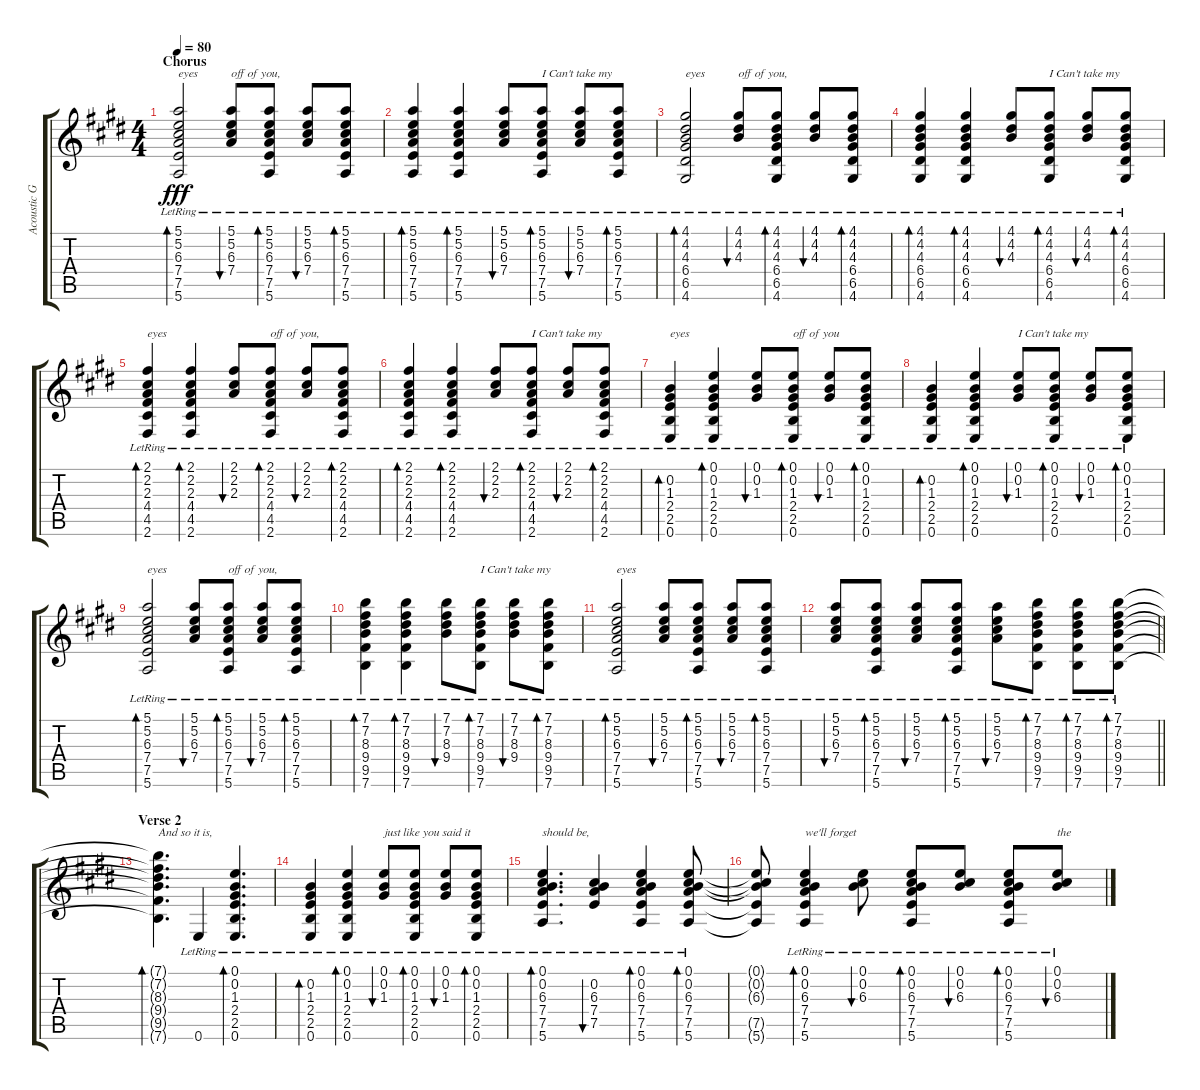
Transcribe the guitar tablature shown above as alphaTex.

\track ("Acoustic Guitar 1" "Acoustic G") {instrument acousticguitarsteel}
\staff {score tabs}
\tuning (E4 B3 G3 D3 A2 E2) {hide}
\ts (4 4)
\section ("" "Chorus")
\tempo 80
\clef g2
\ks e
(5.1{lr} 5.2{lr} 6.3{lr} 7.4{lr} 7.5{lr} 5.6{lr}).2{bd 30 txt "eyes" dy fff} (5.1{lr} 5.2{lr} 6.3{lr} 7.4{lr}).8{bu 30 txt "off of you,"} (5.1{lr} 5.2{lr} 6.3{lr} 7.4{lr} 7.5{lr} 5.6{lr}).8{bd 30} (5.1{lr} 5.2{lr} 6.3{lr} 7.4{lr}).8{bu 30} (5.1{lr} 5.2{lr} 6.3{lr} 7.4{lr} 7.5{lr} 5.6{lr}).8{bd 30} |
(5.1{lr} 5.2{lr} 6.3{lr} 7.4{lr} 7.5{lr} 5.6{lr}).4{bd 30} (5.1{lr} 5.2{lr} 6.3{lr} 7.4{lr} 7.5{lr} 5.6{lr}).4{bd 30} (5.1{lr} 5.2{lr} 6.3{lr} 7.4{lr}).8{bu 30} (5.1{lr} 5.2{lr} 6.3{lr} 7.4{lr} 7.5{lr} 5.6{lr}).8{bd 30 txt "I Can't take my"} (5.1{lr} 5.2{lr} 6.3{lr} 7.4{lr}).8{bu 30} (5.1{lr} 5.2{lr} 6.3{lr} 7.4{lr} 7.5{lr} 5.6{lr}).8{bd 30} |
(4.1{lr} 4.2{lr} 4.3{lr} 6.4{lr} 6.5{lr} 4.6{lr}).2{bd 30 txt "eyes"} (4.1{lr} 4.2{lr} 4.3{lr}).8{bu 30 txt "off of you,"} (4.1{lr} 4.2{lr} 4.3{lr} 6.4{lr} 6.5{lr} 4.6{lr}).8{bd 30} (4.1{lr} 4.2{lr} 4.3{lr}).8{bu 30} (4.1{lr} 4.2{lr} 4.3{lr} 6.4{lr} 6.5{lr} 4.6{lr}).8{bd 30} |
(4.1{lr} 4.2{lr} 4.3{lr} 6.4{lr} 6.5{lr} 4.6{lr}).4{bd 30} (4.1{lr} 4.2{lr} 4.3{lr} 6.4{lr} 6.5{lr} 4.6{lr}).4{bd 30} (4.1{lr} 4.2{lr} 4.3{lr}).8{bu 30} (4.1{lr} 4.2{lr} 4.3{lr} 6.4{lr} 6.5{lr} 4.6{lr}).8{bd 30 txt "I Can't take my"} (4.1{lr} 4.2{lr} 4.3{lr}).8{bu 30} (4.1{lr} 4.2{lr} 4.3{lr} 6.4{lr} 6.5{lr} 4.6{lr}).8{bd 30} |
(2.1{lr} 2.2{lr} 2.3{lr} 4.4{lr} 4.5{lr} 2.6{lr}).4{bd 30 txt "eyes"} (2.1{lr} 2.2{lr} 2.3{lr} 4.4{lr} 4.5{lr} 2.6{lr}).4{bd 30} (2.1{lr} 2.2{lr} 2.3{lr}).8{bu 30} (2.1{lr} 2.2{lr} 2.3{lr} 4.4{lr} 4.5{lr} 2.6{lr}).8{bd 30 txt "off of you,"} (2.1{lr} 2.2{lr} 2.3{lr}).8{bu 30} (2.1{lr} 2.2{lr} 2.3{lr} 4.4{lr} 4.5{lr} 2.6{lr}).8{bd 30} |
(2.1{lr} 2.2{lr} 2.3{lr} 4.4{lr} 4.5{lr} 2.6{lr}).4{bd 30} (2.1{lr} 2.2{lr} 2.3{lr} 4.4{lr} 4.5{lr} 2.6{lr}).4{bd 30} (2.1{lr} 2.2{lr} 2.3{lr}).8{bu 30} (2.1{lr} 2.2{lr} 2.3{lr} 4.4{lr} 4.5{lr} 2.6{lr}).8{bd 30 txt "I Can't take my"} (2.1{lr} 2.2{lr} 2.3{lr}).8{bu 30} (2.1{lr} 2.2{lr} 2.3{lr} 4.4{lr} 4.5{lr} 2.6{lr}).8{bd 30} |
(0.2{lr} 1.3{lr} 2.4{lr} 2.5{lr} 0.6{lr}).4{bd 120 txt "eyes"} (0.1{lr} 0.2{lr} 1.3{lr} 2.4{lr} 2.5{lr} 0.6{lr}).4{bd 120} (0.1{lr} 0.2{lr} 1.3{lr}).8{bu 30} (0.1{lr} 0.2{lr} 1.3{lr} 2.4{lr} 2.5{lr} 0.6{lr}).8{bd 30 txt "off of you"} (0.1{lr} 0.2{lr} 1.3{lr}).8{bu 30} (0.1{lr} 0.2{lr} 1.3{lr} 2.4{lr} 2.5{lr} 0.6{lr}).8{bd 30} |
(0.2{lr} 1.3{lr} 2.4{lr} 2.5{lr} 0.6{lr}).4{bd 120} (0.1{lr} 0.2{lr} 1.3{lr} 2.4{lr} 2.5{lr} 0.6{lr}).4{bd 120} (0.1{lr} 0.2{lr} 1.3{lr}).8{bu 30 txt "I Can't take my"} (0.1{lr} 0.2{lr} 1.3{lr} 2.4{lr} 2.5{lr} 0.6{lr}).8{bd 30} (0.1{lr} 0.2{lr} 1.3{lr}).8{bu 30} (0.1{lr} 0.2{lr} 1.3{lr} 2.4{lr} 2.5{lr} 0.6{lr}).8{bd 30} |
(5.1{lr} 5.2{lr} 6.3{lr} 7.4{lr} 7.5{lr} 5.6{lr}).2{bd 30 txt "eyes"} (5.1{lr} 5.2{lr} 6.3{lr} 7.4{lr}).8{bu 30} (5.1{lr} 5.2{lr} 6.3{lr} 7.4{lr} 7.5{lr} 5.6{lr}).8{bd 30 txt "off of you,"} (5.1{lr} 5.2{lr} 6.3{lr} 7.4{lr}).8{bu 30} (5.1{lr} 5.2{lr} 6.3{lr} 7.4{lr} 7.5{lr} 5.6{lr}).8{bd 30} |
(7.1{lr} 7.2{lr} 8.3{lr} 9.4{lr} 9.5{lr} 7.6{lr}).4{bd 120} (7.1{lr} 7.2{lr} 8.3{lr} 9.4{lr} 9.5{lr} 7.6{lr}).4{bd 30} (7.1{lr} 7.2{lr} 8.3{lr} 9.4{lr}).8{bu 30} (7.1{lr} 7.2{lr} 8.3{lr} 9.4{lr} 9.5{lr} 7.6{lr}).8{bd 30 txt "I Can't take my"} (7.1{lr} 7.2{lr} 8.3{lr} 9.4{lr}).8{bu 30} (7.1{lr} 7.2{lr} 8.3{lr} 9.4{lr} 9.5{lr} 7.6{lr}).8{bd 30} |
(5.1{lr} 5.2{lr} 6.3{lr} 7.4{lr} 7.5{lr} 5.6{lr}).2{bd 30 txt "eyes"} (5.1{lr} 5.2{lr} 6.3{lr} 7.4{lr}).8{bu 30} (5.1{lr} 5.2{lr} 6.3{lr} 7.4{lr} 7.5{lr} 5.6{lr}).8{bd 30} (5.1{lr} 5.2{lr} 6.3{lr} 7.4{lr}).8{bu 30} (5.1{lr} 5.2{lr} 6.3{lr} 7.4{lr} 7.5{lr} 5.6{lr}).8{bd 30} |
\barLineRight lightlight
(5.1{lr} 5.2{lr} 6.3{lr} 7.4{lr}).8{bu 30} (5.1{lr} 5.2{lr} 6.3{lr} 7.4{lr} 7.5{lr} 5.6{lr}).8{bd 30} (5.1{lr} 5.2{lr} 6.3{lr} 7.4{lr}).8{bu 30} (5.1{lr} 5.2{lr} 6.3{lr} 7.4{lr} 7.5{lr} 5.6{lr}).8{bd 30} (5.1{lr} 5.2{lr} 6.3{lr} 7.4{lr}).8{bu 30} (7.1{lr} 7.2{lr} 8.3{lr} 9.4{lr} 9.5{lr} 7.6{lr}).8{bd 30} (7.1{lr} 7.2{lr} 8.3{lr} 9.4{lr} 9.5{lr} 7.6{lr}).8{bd 120} (7.1{lr} 7.2{lr} 8.3{lr} 9.4{lr} 9.5{lr} 7.6{lr}).8{bd 30} |
\section ("" "Verse 2")
(7.1{t} 7.2{t} 8.3{t} 9.4{t} 9.5{t} 7.6{t}).4{d bd 30 txt "And so it is,"} 0.6{lr}.4 (0.1{lr} 0.2{lr} 1.3{lr} 2.4{lr} 2.5{lr} 0.6{lr}).4{d bd 30} |
(0.2{lr} 1.3{lr} 2.4{lr} 2.5{lr} 0.6{lr}).4{bd 120} (0.1{lr} 0.2{lr} 1.3{lr} 2.4{lr} 2.5{lr} 0.6{lr}).4{bd 120} (0.1{lr} 0.2{lr} 1.3).8{bu 30 txt "just like you said it"} (0.1{lr} 0.2{lr} 1.3{lr} 2.4{lr} 2.5{lr} 0.6{lr}).8{bd 30} (0.1{lr} 0.2{lr} 1.3{lr}).8{bu 30} (0.1{lr} 0.2{lr} 1.3{lr} 2.4{lr} 2.5{lr} 0.6{lr}).8{bd 30} |
(0.1{lr} 0.2{lr} 6.3{lr} 7.4{lr} 7.5{lr} 5.6{lr}).4{d bd 120 txt "should be,"} (0.2{lr} 6.3{lr} 7.4{lr} 7.5{lr}).4{bu 120} (0.1{lr} 0.2{lr} 6.3{lr} 7.4{lr} 7.5{lr} 5.6{lr}).4{bd 120} (0.1{lr} 0.2{lr} 6.3{lr} 7.4{lr} 7.5{lr} 5.6{lr}).8{bd 120} |
(0.1{t} 0.2{t} 6.3{t} 7.5{t} 5.6{t}).8 (0.1{lr} 0.2{lr} 6.3{lr} 7.4{lr} 7.5{lr} 5.6{lr}).4{bd 120 txt "we'll forget"} (0.1{lr} 0.2{lr} 6.3{lr}).8{bu 120} (0.1{lr} 0.2{lr} 6.3{lr} 7.4{lr} 7.5{lr} 5.6{lr}).8{bd 120} (0.1{lr} 0.2{lr} 6.3{lr}).8{bu 120} (0.1{lr} 0.2{lr} 6.3{lr} 7.4{lr} 7.5{lr} 5.6{lr}).8{bd 120} (0.1{lr} 0.2{lr} 6.3{lr}).8{bu 120 txt "the"}
